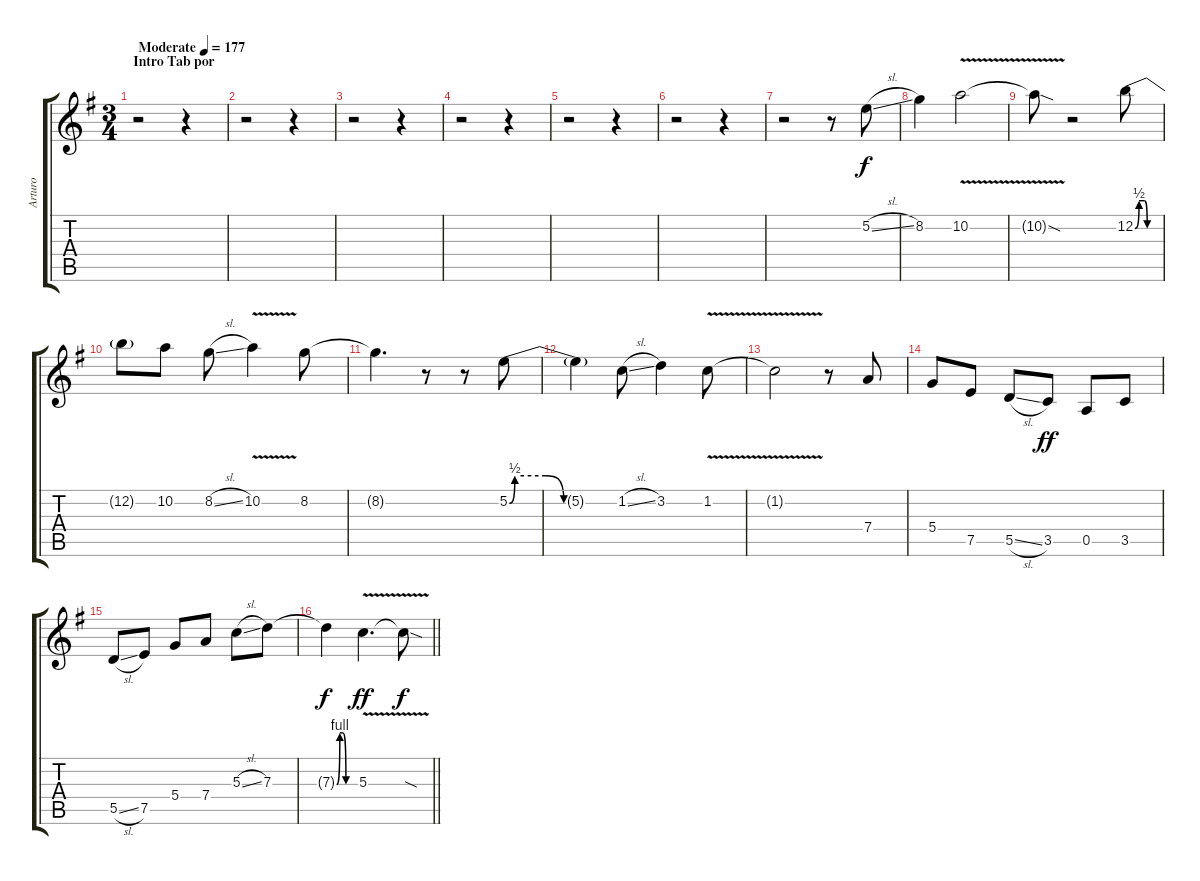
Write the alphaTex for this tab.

\track ("Arturo" "Arturo") {instrument acousticguitarsteel}
\staff {score tabs}
\tuning (E4 B3 G3 D3 A2 E2) {hide}
\ts (3 4)
\section ("" "Intro Tab por")
\tempo (177 "Moderate")
\clef g2
\ks g
r.2{dy f instrument acousticguitarsteel} r.4 |
r.2 r.4 |
r.2 r.4 |
r.2 r.4 |
r.2 r.4 |
r.2 r.4 |
r.2 r.8 5.2{sl}.8 |
8.2.4 10.2{v}.2 |
10.2{sod t}.8 r.2 12.2{be (custom 0 0 10 2 23 2 30 0 60 0)}.8 |
12.2{t}.8 10.2.8 8.2{sl}.8 10.2{v}.4 8.2.8 |
8.2{t}.4{d} r.8 r.8 5.2{be (custom 0 0 3 2 20 2 30 0 60 0)}.8 |
5.2{t}.4 1.2{sl}.8 3.2.4 1.2{v}.8 |
1.2{v t}.2 r.8 7.4.8 |
5.4.8 7.5.8 5.5{sl}.8 3.5.8{dy ff} 0.5.8 3.5.8 |
5.5{sl}.8 7.5.8 5.4.8 7.4.8 5.3{sl}.8 7.3.8 |
\barLineRight lightlight
7.3{be (custom 0 0 10 4 20 4 30 0 60 0) t}.4{dy f} 5.3{v}.4{d dy ff} 5.3{sod t}.8{dy f}
